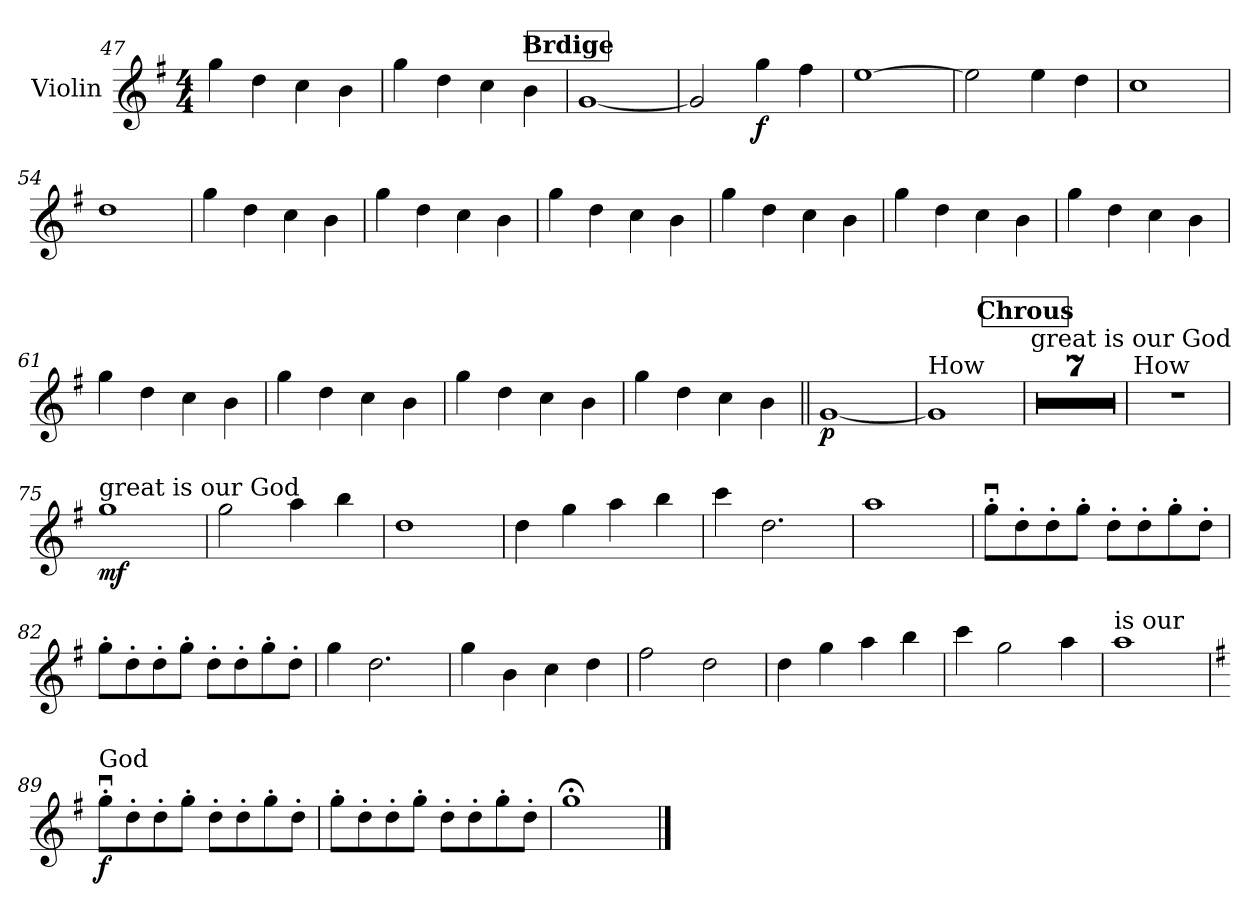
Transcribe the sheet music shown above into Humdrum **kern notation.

**kern	**dynam
*part1	*part1
*staff1	*staff1
*I"Violin	*
*I'Vln.	*
*clefG2	*
*k[f#]	*
*M4/4	*
=47	=47
4gg\	.
4dd\	.
4cc\	.
4b\	.
=48	=48
4gg\	.
4dd\	.
4cc\	.
4b\	.
!!LO:REH:place=s1:a:B:fs=14:t=Brdige
=49	=49
[1g	.
=50	=50
2g/]	.
!	!LO:DY:b
4gg\	f
4ff#\	.
=51	=51
[1ee	.
=52	=52
2ee\]	.
4ee\	.
4dd\	.
!!LO:LB:g=z
=53	=53
1cc	.
=54	=54
1dd	.
=55	=55
4gg\	.
4dd\	.
4cc\	.
4b\	.
=56	=56
4gg\	.
4dd\	.
4cc\	.
4b\	.
=57	=57
4gg\	.
4dd\	.
4cc\	.
4b\	.
=58	=58
4gg\	.
4dd\	.
4cc\	.
4b\	.
=59	=59
4gg\	.
4dd\	.
4cc\	.
4b\	.
=60	=60
4gg\	.
4dd\	.
4cc\	.
4b\	.
=61	=61
4gg\	.
4dd\	.
4cc\	.
4b\	.
!!LO:LB:g=z
=62	=62
4gg\	.
4dd\	.
4cc\	.
4b\	.
=63	=63
4gg\	.
4dd\	.
4cc\	.
4b\	.
=64	=64
4gg\	.
4dd\	.
4cc\	.
4b\	.
=65||	=65||
!	!LO:DY:b
[1g	p
=66	=66
!LO:TX:a:t=How	!
1g]	.
!!LO:REH:place=s1:B:fs=14:t=Chrous
=67	=67
!LO:TX:t=great is our God	!
1r	.
=68	=68
1r	.
=69	=69
1r	.
=70	=70
1r	.
=71	=71
1r	.
=72	=72
1r	.
=73	=73
1r	.
=74	=74
!LO:TX:a:t=How	!
1r	.
=75	=75
!LO:TX:a:t=great is our God	!
!	!LO:DY:b
1gg	mf
=76	=76
2gg\	.
4aa\	.
4bb\	.
=77	=77
1dd	.
=78	=78
4dd\	.
4gg\	.
4aa\	.
4bb\	.
!!LO:LB:g=z
=79	=79
4ccc\	.
2.dd\	.
=80	=80
1aa	.
=81	=81
8ggu'\L	.
8dd'\	.
8dd'\	.
8gg'\J	.
8dd'\L	.
8dd'\	.
8gg'\	.
8dd'\J	.
=82	=82
8gg'\L	.
8dd'\	.
8dd'\	.
8gg'\J	.
8dd'\L	.
8dd'\	.
8gg'\	.
8dd'\J	.
=83	=83
4gg\	.
2.dd\	.
=84	=84
4gg\	.
4b\	.
4cc\	.
4dd\	.
=85	=85
2ff#\	.
2dd\	.
=86	=86
4dd\	.
4gg\	.
4aa\	.
4bb\	.
!!LO:LB:g=z
=87	=87
4ccc\	.
2gg\	.
4aa\	.
=88	=88
!LO:TX:a:t=is our	!
1aa	.
=89	=89
*k[f#]	*
!LO:TX:a:t=God	!
!	!LO:DY:b
8ggu'\L	f
8dd'\	.
8dd'\	.
8gg'\J	.
8dd'\L	.
8dd'\	.
8gg'\	.
8dd'\J	.
=90	=90
8gg'\L	.
8dd'\	.
8dd'\	.
8gg'\J	.
8dd'\L	.
8dd'\	.
8gg'\	.
8dd'\J	.
=91	=91
1gg;<	.
==	==
*-	*-
